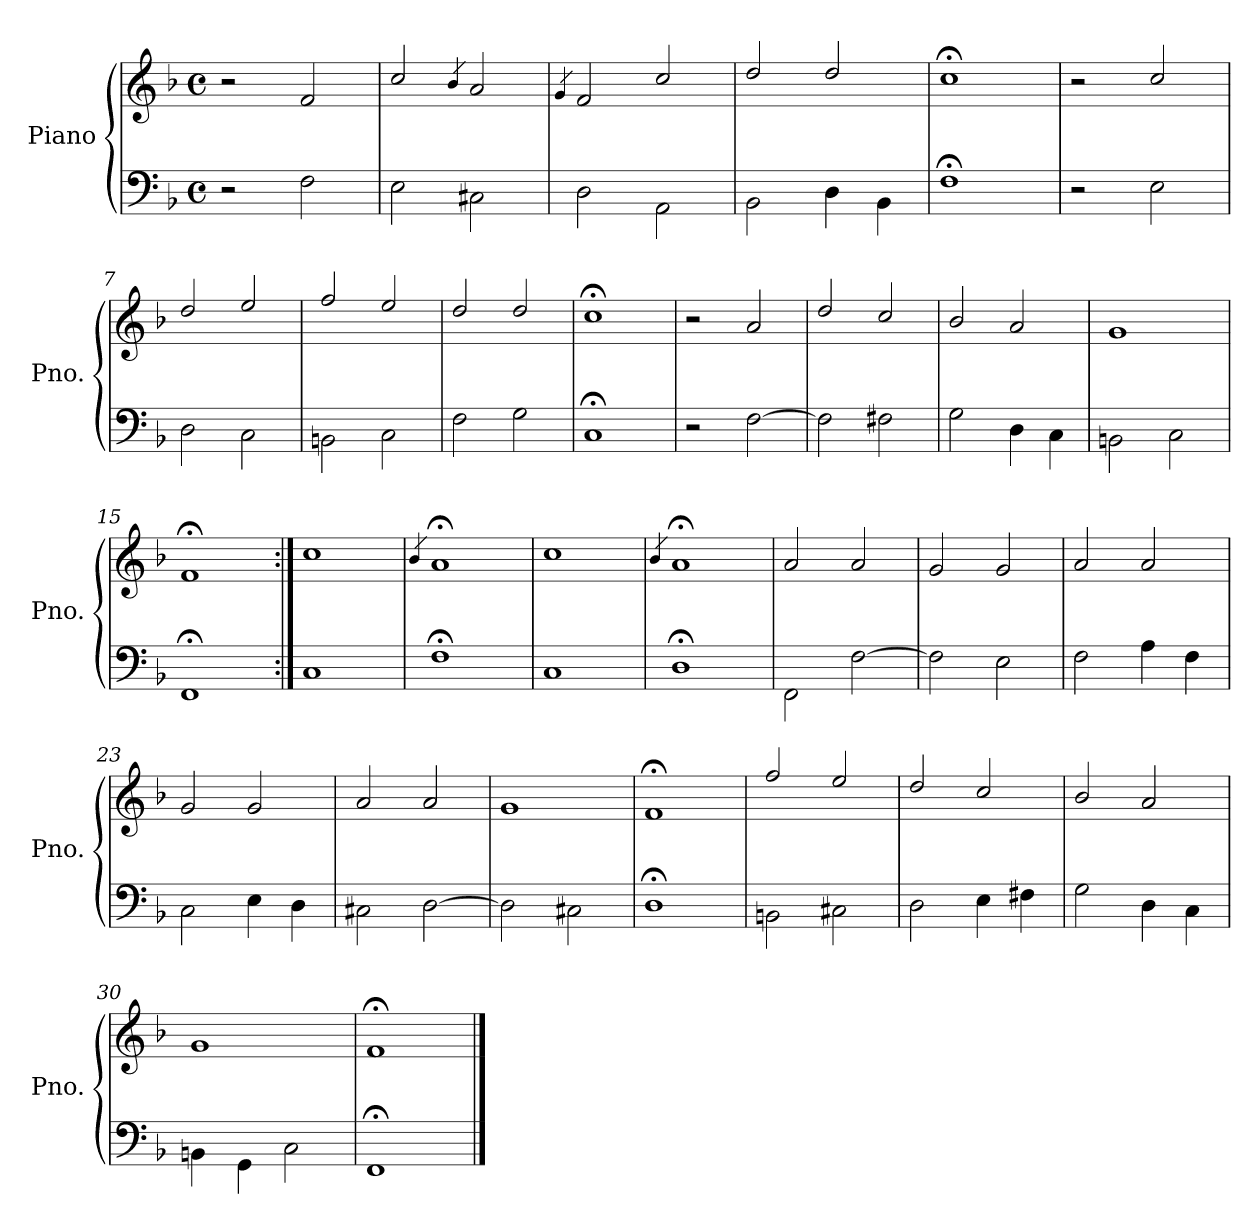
**kern	**kern
*part1	*part1
*staff2	*staff1
*I"Piano	*
*I'Pno.	*
*clefF4	*clefG2
*k[b-]	*k[b-]
*F:	*F:
*M4/4	*M4/4
*met(c)	*met(c)
=1	=1
2r	2r
2F\	2f/
=2	=2
2E\	2cc/
.	4qb-/
2C#X\	2a/
=3	=3
.	4qg/
2D\	2f/
2AA\	2cc/
=4	=4
2BB-\	2dd/
4D\	2dd/
4BB-\	.
=5	=5
1F;	1cc;<
=6	=6
2r	2r
2E\	2cc/
=7	=7
2D\	2dd/
2C\	2ee/
=8	=8
2BBn\	2ff/
2C\	2ee/
=9	=9
2F\	2dd/
2G\	2dd/
=10	=10
1C;	1cc;<
!!LO:LB:g=z
=11	=11
2r	2r
[<2F\	2a/
=12	=12
2F\]	2dd/
2F#X\	2cc/
=13	=13
2G\	2b-/
4D\	2a/
4C\	.
=14	=14
2BBn\	1g
2C\	.
=15	=15
1FF;	1f;<
=16:|!	=16:|!
1C	1cc
=17	=17
.	4qb-/
1F;	1a;<
=18	=18
1C	1cc
=19	=19
.	4qb-/
1D;	1a;<
!!LO:LB:g=z
=20	=20
2FF\	2a/
[<2F\	2a/
=21	=21
2F\]	2g/
2E\	2g/
=22	=22
2F\	2a/
4A\	2a/
4F\	.
=23	=23
2C\	2g/
4E\	2g/
4D\	.
=24	=24
2C#X\	2a/
[<2D\	2a/
=25	=25
2D\]	1g
2C#X\	.
=26	=26
1D;	1f;<
!!LO:LB:g=z
=27	=27
2BBn\	2ff/
2C#X\	2ee/
=28	=28
2D\	2dd/
4E\	2cc/
4F#X\	.
=29	=29
2G\	2b-/
4D\	2a/
4C\	.
=30	=30
4BBn\	1g
4GG\	.
2C\	.
=31	=31
1FF;	1f;<
==	==
*-	*-
